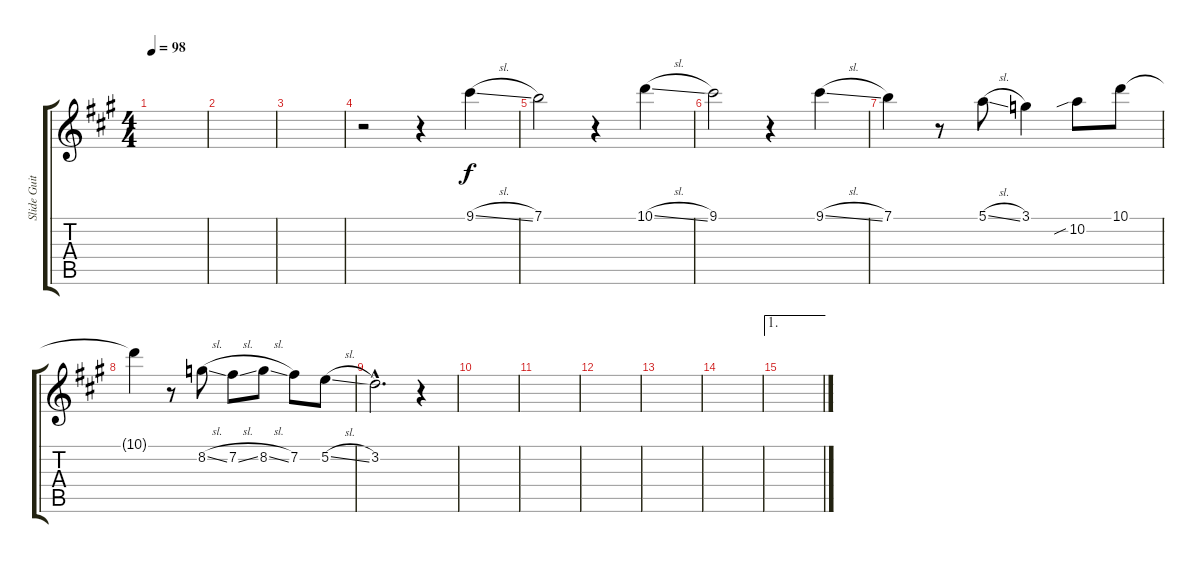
\track ("Slide Guitar 2" "Slide Guit") {instrument electricguitarjazz}
\staff {score tabs}
\tuning (E4 B3 G3 D3 A2 E2) {hide}
\ts (4 4)
\tempo 98
\clef g2
\ks a
|
|
|
r.2 r.4 9.1{sl}.4 |
7.1.2 r.4 10.1{sl}.4 |
9.1.2 r.4 9.1{sl}.4 |
7.1.4 r.8 5.1{sl}.8 3.1.4 10.2{sib}.8 10.1.8 |
10.1{t}.4 r.8 8.2{sl}.8 7.2{sl}.8 8.2{sl}.8 7.2.8 5.2{sl}.8 |
3.2{hac}.2{d} r.4 |
|
|
|
|
|
\ae 1
